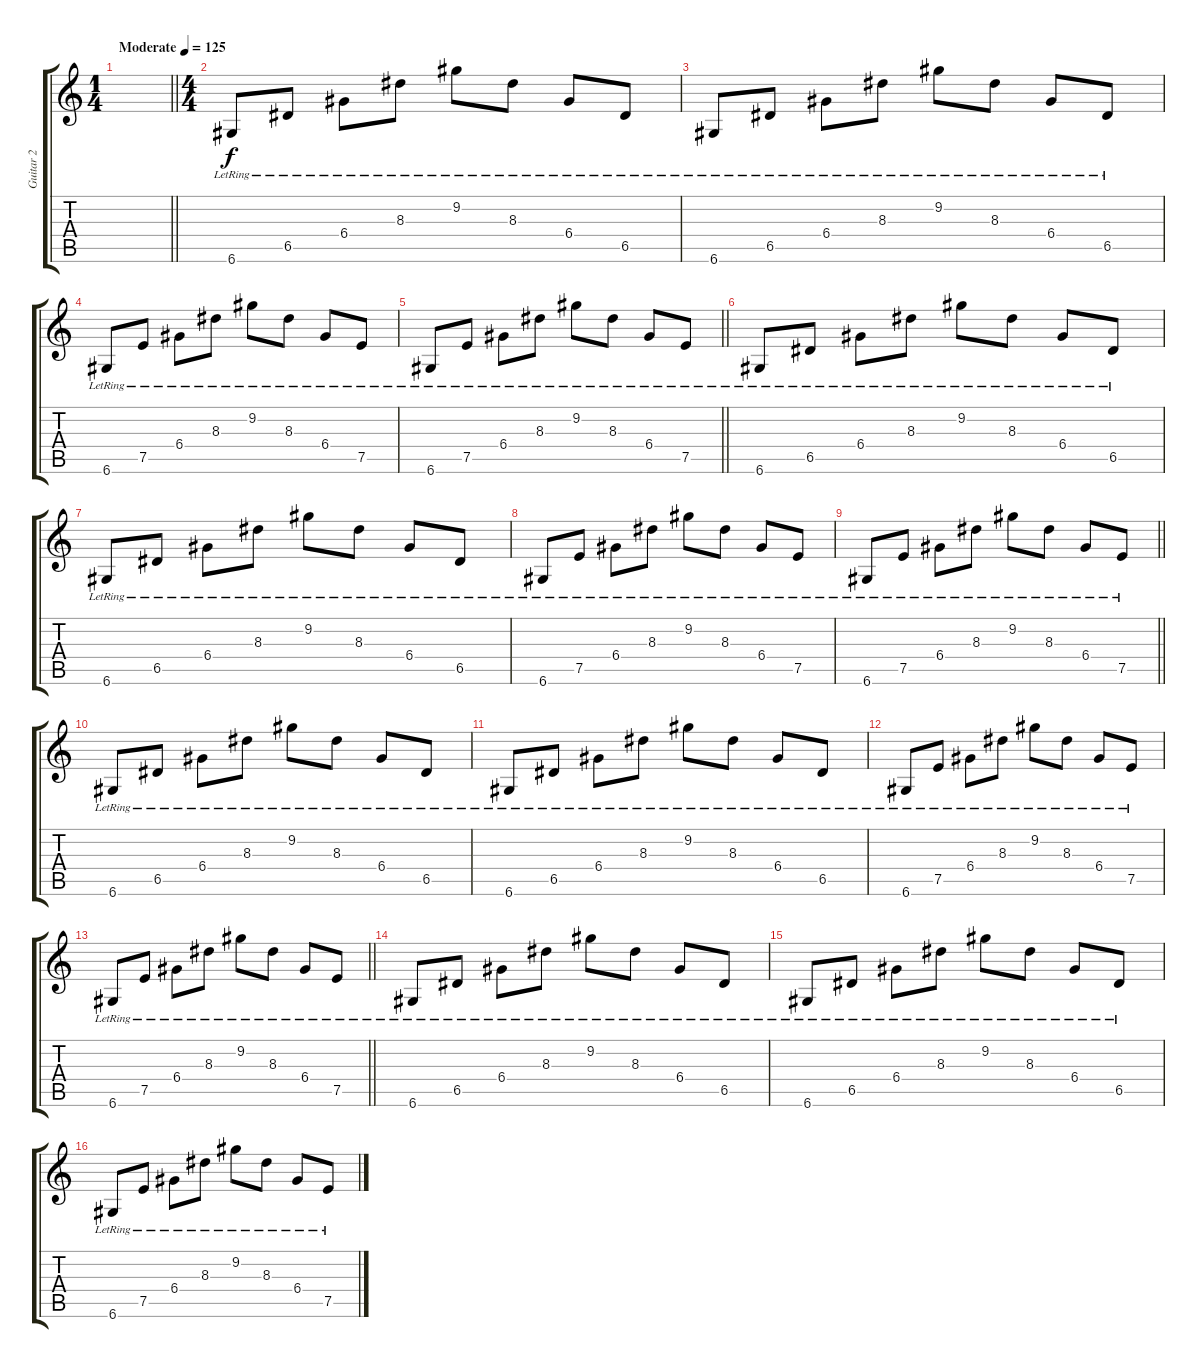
\track ("Guitar 2" "Guitar 2") {instrument distortionguitar}
\staff {score tabs}
\tuning (E4 B3 G3 D3 A2 D2) {hide}
\ts (1 4)
\tempo (125 "Moderate")
\clef g2
\barLineRight lightlight
\ks c
|
\ts (4 4)
6.6{lr}.8{instrument electricguitarjazz} 6.5{lr}.8 6.4{lr}.8 8.3{lr}.8 9.2{lr}.8 8.3{lr}.8 6.4{lr}.8 6.5{lr}.8 |
6.6{lr}.8 6.5{lr}.8 6.4{lr}.8 8.3{lr}.8 9.2{lr}.8 8.3{lr}.8 6.4{lr}.8 6.5{lr}.8 |
6.6{lr}.8 7.5{lr}.8 6.4{lr}.8 8.3{lr}.8 9.2{lr}.8 8.3{lr}.8 6.4{lr}.8 7.5{lr}.8 |
\barLineRight lightlight
6.6{lr}.8 7.5{lr}.8 6.4{lr}.8 8.3{lr}.8 9.2{lr}.8 8.3{lr}.8 6.4{lr}.8 7.5{lr}.8 |
6.6{lr}.8 6.5{lr}.8 6.4{lr}.8 8.3{lr}.8 9.2{lr}.8 8.3{lr}.8 6.4{lr}.8 6.5{lr}.8 |
6.6{lr}.8 6.5{lr}.8 6.4{lr}.8 8.3{lr}.8 9.2{lr}.8 8.3{lr}.8 6.4{lr}.8 6.5{lr}.8 |
6.6{lr}.8 7.5{lr}.8 6.4{lr}.8 8.3{lr}.8 9.2{lr}.8 8.3{lr}.8 6.4{lr}.8 7.5{lr}.8 |
\barLineRight lightlight
6.6{lr}.8 7.5{lr}.8 6.4{lr}.8 8.3{lr}.8 9.2{lr}.8 8.3{lr}.8 6.4{lr}.8 7.5{lr}.8 |
6.6{lr}.8 6.5{lr}.8 6.4{lr}.8 8.3{lr}.8 9.2{lr}.8 8.3{lr}.8 6.4{lr}.8 6.5{lr}.8 |
6.6{lr}.8 6.5{lr}.8 6.4{lr}.8 8.3{lr}.8 9.2{lr}.8 8.3{lr}.8 6.4{lr}.8 6.5{lr}.8 |
6.6{lr}.8 7.5{lr}.8 6.4{lr}.8 8.3{lr}.8 9.2{lr}.8 8.3{lr}.8 6.4{lr}.8 7.5{lr}.8 |
\barLineRight lightlight
6.6{lr}.8 7.5{lr}.8 6.4{lr}.8 8.3{lr}.8 9.2{lr}.8 8.3{lr}.8 6.4{lr}.8 7.5{lr}.8 |
6.6{lr}.8 6.5{lr}.8 6.4{lr}.8 8.3{lr}.8 9.2{lr}.8 8.3{lr}.8 6.4{lr}.8 6.5{lr}.8 |
6.6{lr}.8 6.5{lr}.8 6.4{lr}.8 8.3{lr}.8 9.2{lr}.8 8.3{lr}.8 6.4{lr}.8 6.5{lr}.8 |
6.6{lr}.8 7.5{lr}.8 6.4{lr}.8 8.3{lr}.8 9.2{lr}.8 8.3{lr}.8 6.4{lr}.8 7.5{lr}.8
